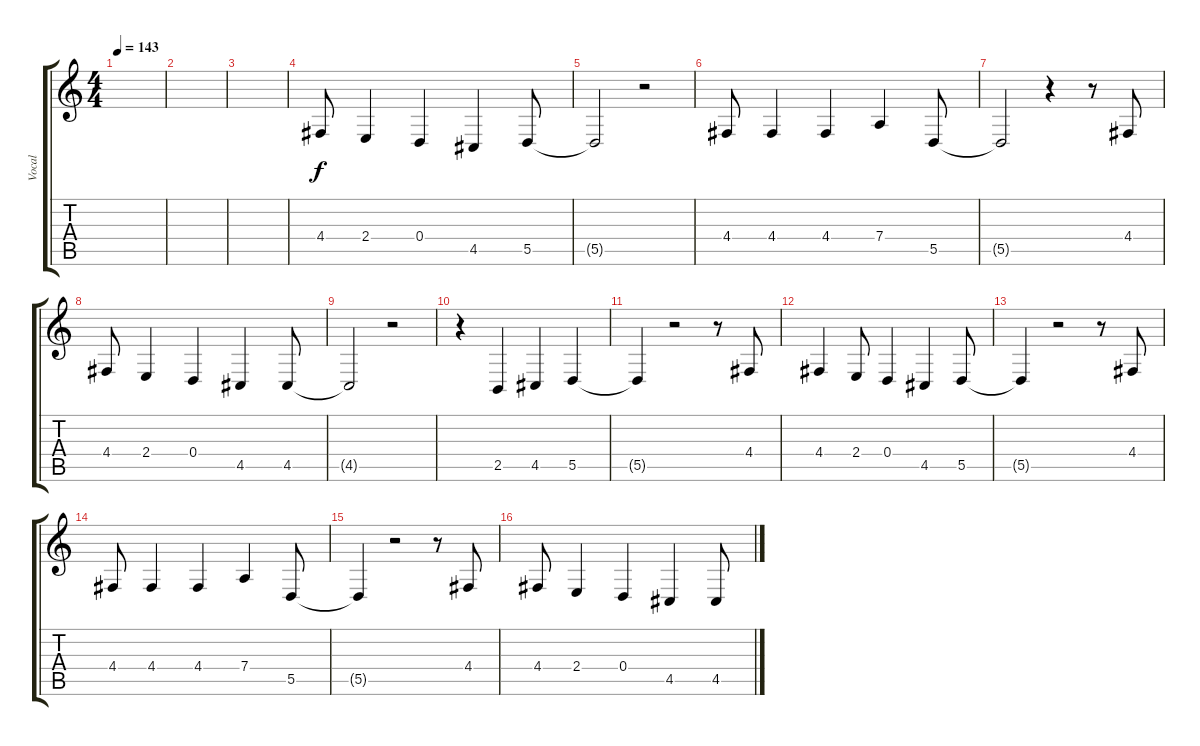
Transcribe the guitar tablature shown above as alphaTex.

\track ("Vocal" "Vocal") {instrument violin}
\staff {score tabs}
\tuning (E4 B3 G3 D3 A2 E2) {hide}
\ts (4 4)
\tempo 143
\clef g2
\ks c
|
|
|
4.4.8 2.4.4 0.4.4 4.5.4 5.5.8 |
5.5{t}.2 r.2 |
4.4.8 4.4.4 4.4.4 7.4.4 5.5.8 |
5.5{t}.2 r.4 r.8 4.4.8 |
4.4.8 2.4.4 0.4.4 4.5.4 4.5.8 |
4.5{t}.2 r.2 |
r.4 2.5.4 4.5.4 5.5.4 |
5.5{t}.4 r.2 r.8 4.4.8 |
4.4.4 2.4.8 0.4.4 4.5.4 5.5.8 |
5.5{t}.4 r.2 r.8 4.4.8 |
4.4.8 4.4.4 4.4.4 7.4.4 5.5.8 |
5.5{t}.4 r.2 r.8 4.4.8 |
4.4.8 2.4.4 0.4.4 4.5.4 4.5.8
